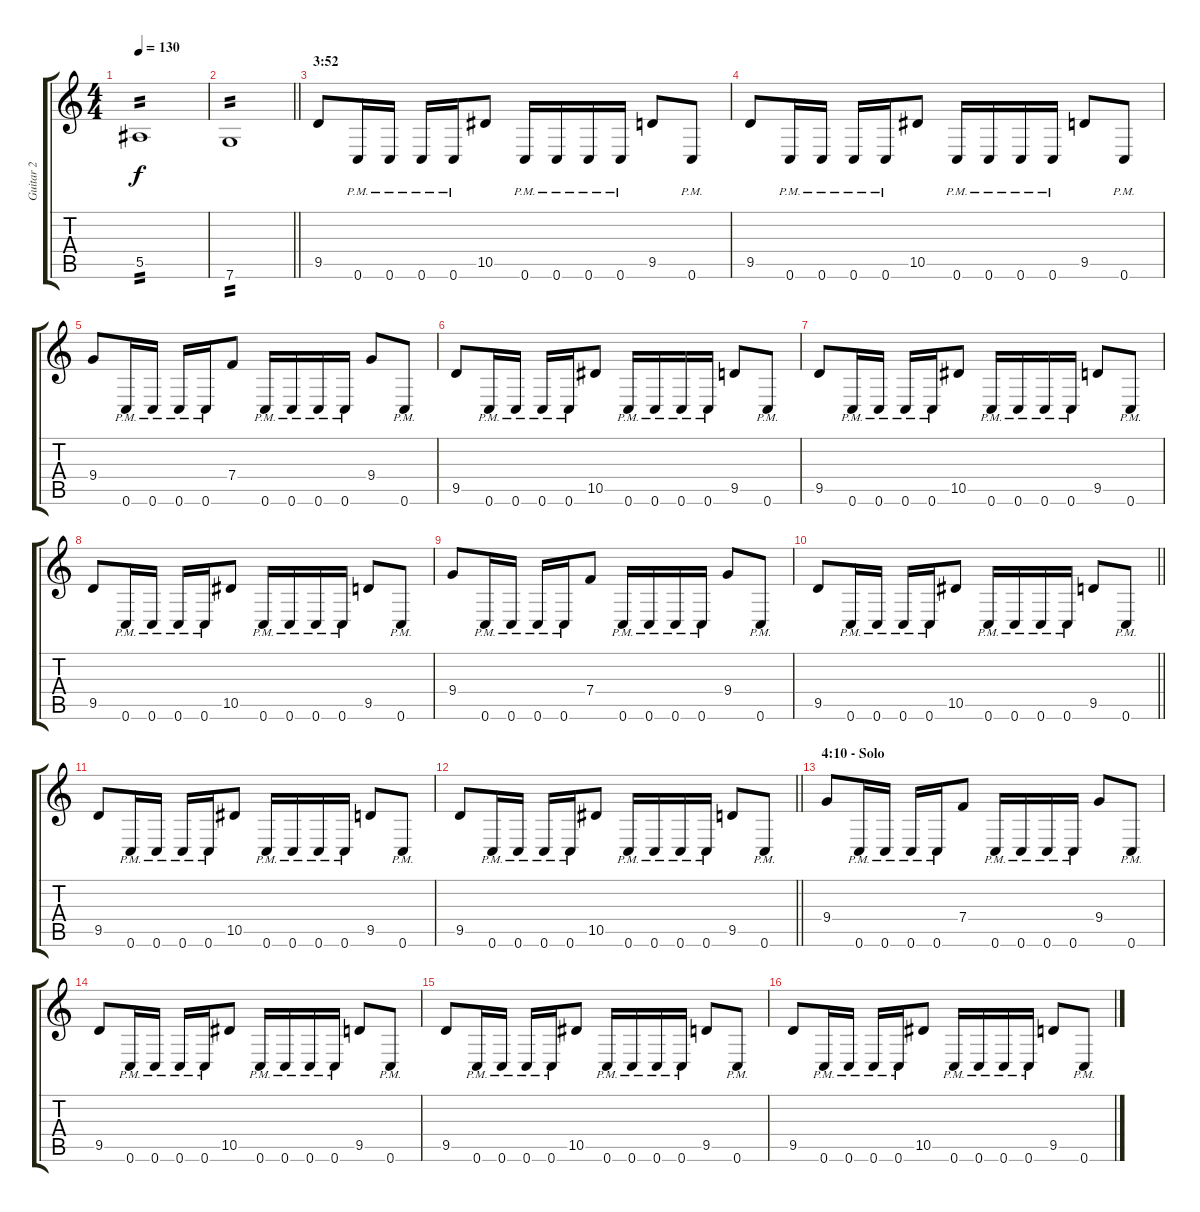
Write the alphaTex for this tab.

\track ("Guitar 2" "Guitar 2") {instrument distortionguitar}
\staff {score tabs}
\tuning (C4 G3 Eb3 Bb2 F2 C2) {hide}
\ts (4 4)
\tempo 130
\clef g2
\ks c
5.5.1{tp 2 dy f} |
\barLineRight lightlight
7.6.1{tp 2} |
\section ("" "3:52")
9.5.8{instrument distortionguitar} 0.6{pm}.16 0.6{pm}.16 0.6{pm}.16 0.6{pm}.16 10.5.8 0.6{pm}.16 0.6{pm}.16 0.6{pm}.16 0.6{pm}.16 9.5.8 0.6{pm}.8 |
9.5.8 0.6{pm}.16 0.6{pm}.16 0.6{pm}.16 0.6{pm}.16 10.5.8 0.6{pm}.16 0.6{pm}.16 0.6{pm}.16 0.6{pm}.16 9.5.8 0.6{pm}.8 |
9.4.8 0.6{pm}.16 0.6{pm}.16 0.6{pm}.16 0.6{pm}.16 7.4.8 0.6{pm}.16 0.6{pm}.16 0.6{pm}.16 0.6{pm}.16 9.4.8 0.6{pm}.8 |
9.5.8 0.6{pm}.16 0.6{pm}.16 0.6{pm}.16 0.6{pm}.16 10.5.8 0.6{pm}.16 0.6{pm}.16 0.6{pm}.16 0.6{pm}.16 9.5.8 0.6{pm}.8 |
9.5.8 0.6{pm}.16 0.6{pm}.16 0.6{pm}.16 0.6{pm}.16 10.5.8 0.6{pm}.16 0.6{pm}.16 0.6{pm}.16 0.6{pm}.16 9.5.8 0.6{pm}.8 |
9.5.8 0.6{pm}.16 0.6{pm}.16 0.6{pm}.16 0.6{pm}.16 10.5.8 0.6{pm}.16 0.6{pm}.16 0.6{pm}.16 0.6{pm}.16 9.5.8 0.6{pm}.8 |
9.4.8 0.6{pm}.16 0.6{pm}.16 0.6{pm}.16 0.6{pm}.16 7.4.8 0.6{pm}.16 0.6{pm}.16 0.6{pm}.16 0.6{pm}.16 9.4.8 0.6{pm}.8 |
\barLineRight lightlight
9.5.8 0.6{pm}.16 0.6{pm}.16 0.6{pm}.16 0.6{pm}.16 10.5.8 0.6{pm}.16 0.6{pm}.16 0.6{pm}.16 0.6{pm}.16 9.5.8 0.6{pm}.8 |
9.5.8 0.6{pm}.16 0.6{pm}.16 0.6{pm}.16 0.6{pm}.16 10.5.8 0.6{pm}.16 0.6{pm}.16 0.6{pm}.16 0.6{pm}.16 9.5.8 0.6{pm}.8 |
\barLineRight lightlight
9.5.8 0.6{pm}.16 0.6{pm}.16 0.6{pm}.16 0.6{pm}.16 10.5.8 0.6{pm}.16 0.6{pm}.16 0.6{pm}.16 0.6{pm}.16 9.5.8 0.6{pm}.8 |
\section ("" "4:10 - Solo")
9.4.8 0.6{pm}.16 0.6{pm}.16 0.6{pm}.16 0.6{pm}.16 7.4.8 0.6{pm}.16 0.6{pm}.16 0.6{pm}.16 0.6{pm}.16 9.4.8 0.6{pm}.8 |
9.5.8 0.6{pm}.16 0.6{pm}.16 0.6{pm}.16 0.6{pm}.16 10.5.8 0.6{pm}.16 0.6{pm}.16 0.6{pm}.16 0.6{pm}.16 9.5.8 0.6{pm}.8 |
9.5.8 0.6{pm}.16 0.6{pm}.16 0.6{pm}.16 0.6{pm}.16 10.5.8 0.6{pm}.16 0.6{pm}.16 0.6{pm}.16 0.6{pm}.16 9.5.8 0.6{pm}.8 |
9.5.8 0.6{pm}.16 0.6{pm}.16 0.6{pm}.16 0.6{pm}.16 10.5.8 0.6{pm}.16 0.6{pm}.16 0.6{pm}.16 0.6{pm}.16 9.5.8 0.6{pm}.8
